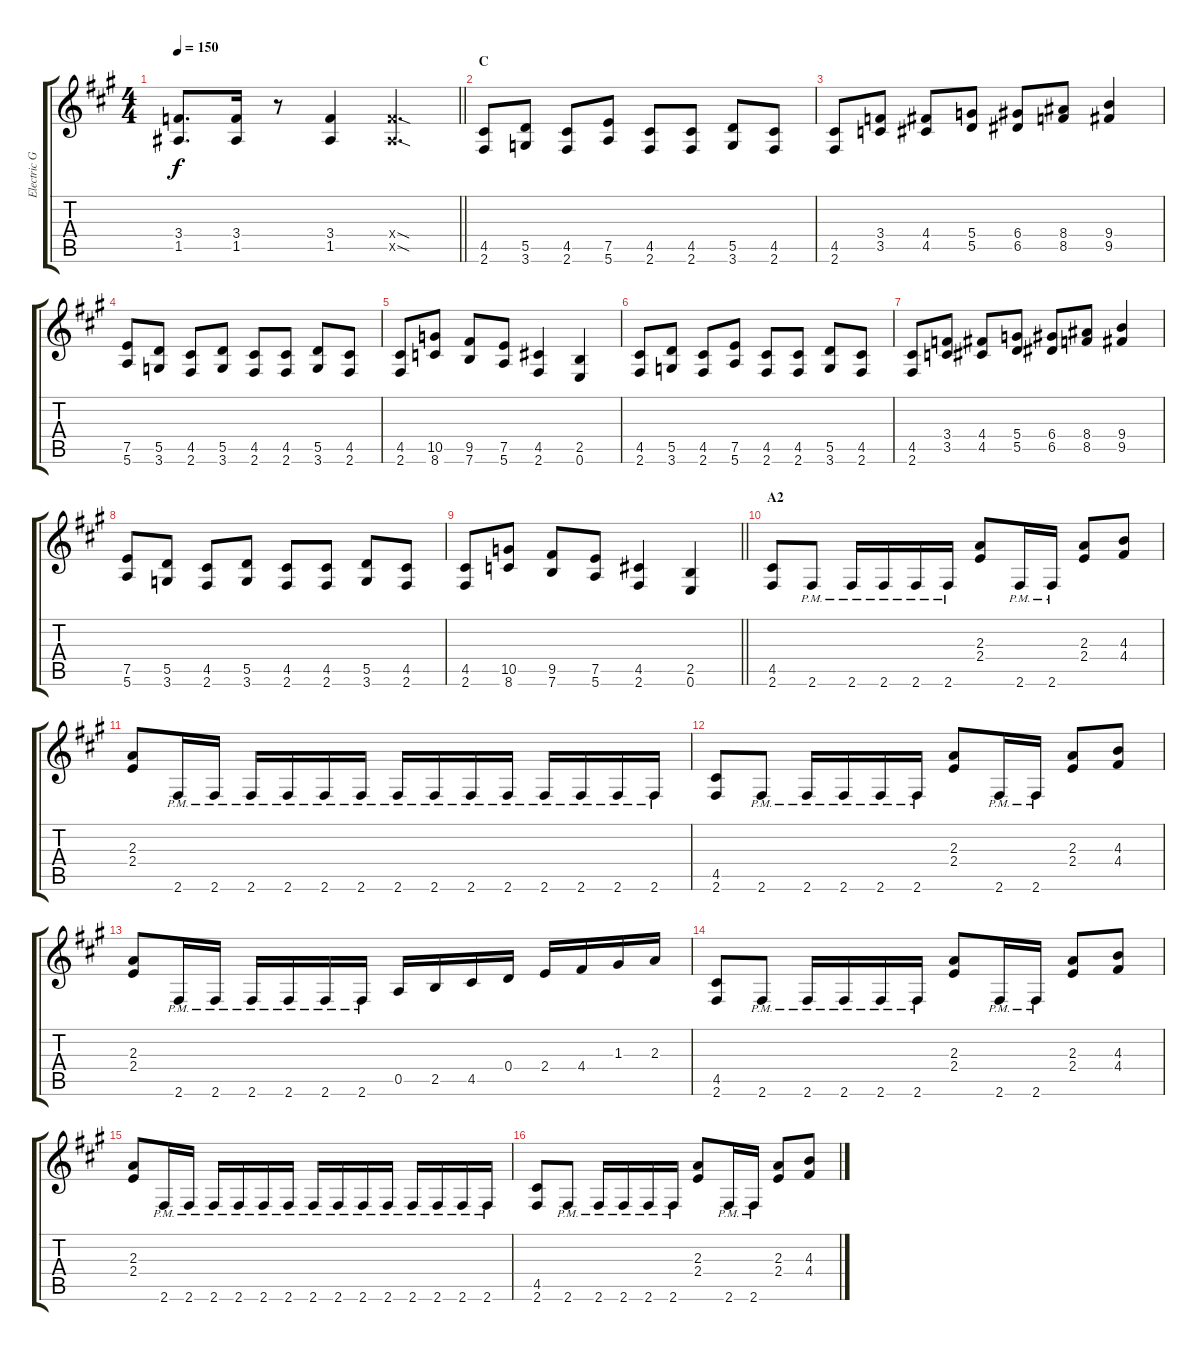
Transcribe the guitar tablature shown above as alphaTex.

\track ("Electric Guitar II" "Electric G") {instrument overdrivenguitar}
\staff {score tabs}
\tuning (E4 B3 G3 D3 A2 E2) {hide}
\ts (4 4)
\tempo 150
\clef g2
\barLineRight lightlight
\ks a
(3.4 1.5).8{d dy f} (3.4 1.5).16 r.8 (3.4 1.5).4 (3.4{sod x} 1.5{sod x}).4{d} |
\section ("" "C")
(4.5 2.6).8 (5.5 3.6).8 (4.5 2.6).8 (7.5 5.6).8 (4.5 2.6).8 (4.5 2.6).8 (5.5 3.6).8 (4.5 2.6).8 |
(4.5 2.6).8 (3.4 3.5).8 (4.4 4.5).8 (5.4 5.5).8 (6.4 6.5).8 (8.4 8.5).8 (9.4 9.5).4 |
(7.5 5.6).8 (5.5 3.6).8 (4.5 2.6).8 (5.5 3.6).8 (4.5 2.6).8 (4.5 2.6).8 (5.5 3.6).8 (4.5 2.6).8 |
(4.5 2.6).8 (10.5 8.6).8 (9.5 7.6).8 (7.5 5.6).8 (4.5 2.6).4 (2.5 0.6).4 |
(4.5 2.6).8 (5.5 3.6).8 (4.5 2.6).8 (7.5 5.6).8 (4.5 2.6).8 (4.5 2.6).8 (5.5 3.6).8 (4.5 2.6).8 |
(4.5 2.6).8 (3.4 3.5).8 (4.4 4.5).8 (5.4 5.5).8 (6.4 6.5).8 (8.4 8.5).8 (9.4 9.5).4 |
(7.5 5.6).8 (5.5 3.6).8 (4.5 2.6).8 (5.5 3.6).8 (4.5 2.6).8 (4.5 2.6).8 (5.5 3.6).8 (4.5 2.6).8 |
\barLineRight lightlight
(4.5 2.6).8 (10.5 8.6).8 (9.5 7.6).8 (7.5 5.6).8 (4.5 2.6).4 (2.5 0.6).4 |
\section ("" "A2")
(4.5 2.6).8 2.6{pm}.8 2.6{pm}.16 2.6{pm}.16 2.6{pm}.16 2.6{pm}.16 (2.3 2.4).8 2.6{pm}.16 2.6{pm}.16 (2.3 2.4).8 (4.3 4.4).8 |
(2.3 2.4).8 2.6{pm}.16 2.6{pm}.16 2.6{pm}.16 2.6{pm}.16 2.6{pm}.16 2.6{pm}.16 2.6{pm}.16 2.6{pm}.16 2.6{pm}.16 2.6{pm}.16 2.6{pm}.16 2.6{pm}.16 2.6{pm}.16 2.6{pm}.16 |
(4.5 2.6).8 2.6{pm}.8 2.6{pm}.16 2.6{pm}.16 2.6{pm}.16 2.6{pm}.16 (2.3 2.4).8 2.6{pm}.16 2.6{pm}.16 (2.3 2.4).8 (4.3 4.4).8 |
(2.3 2.4).8 2.6{pm}.16 2.6{pm}.16 2.6{pm}.16 2.6{pm}.16 2.6{pm}.16 2.6{pm}.16 0.5.16 2.5.16 4.5.16 0.4.16 2.4.16 4.4.16 1.3.16 2.3.16 |
(4.5 2.6).8 2.6{pm}.8 2.6{pm}.16 2.6{pm}.16 2.6{pm}.16 2.6{pm}.16 (2.3 2.4).8 2.6{pm}.16 2.6{pm}.16 (2.3 2.4).8 (4.3 4.4).8 |
(2.3 2.4).8 2.6{pm}.16 2.6{pm}.16 2.6{pm}.16 2.6{pm}.16 2.6{pm}.16 2.6{pm}.16 2.6{pm}.16 2.6{pm}.16 2.6{pm}.16 2.6{pm}.16 2.6{pm}.16 2.6{pm}.16 2.6{pm}.16 2.6{pm}.16 |
(4.5 2.6).8 2.6{pm}.8 2.6{pm}.16 2.6{pm}.16 2.6{pm}.16 2.6{pm}.16 (2.3 2.4).8 2.6{pm}.16 2.6{pm}.16 (2.3 2.4).8 (4.3 4.4).8
